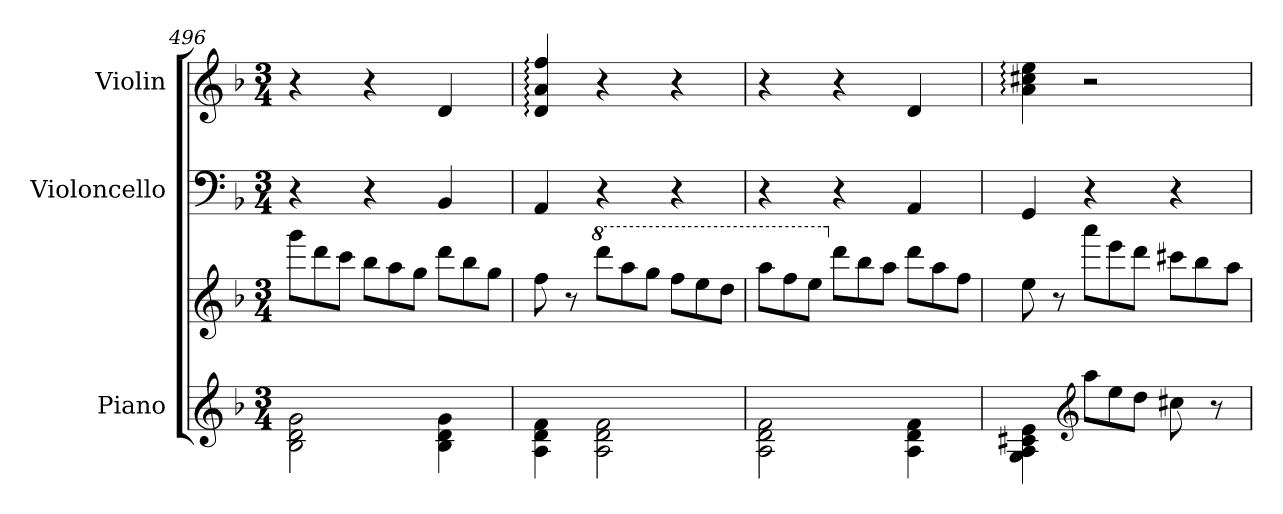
**kern	**kern	**kern	**kern
*part3	*part3	*part2	*part1
*staff4	*staff3	*staff2	*staff1
*I"Piano	*	*I"Violoncello	*I"Violin
*I'Pno	*	*I'Vc	*I'Vln
*clefG2	*clefG2	*clefF4	*clefG2
*k[b-]	*k[b-]	*k[b-]	*k[b-]
*M3/4	*M3/4	*M3/4	*M3/4
*	*Xtuplet	*	*
=496	=496	=496	=496
2B-\ 2d\ 2g\	12ggg\L	4r	4r
.	12ddd\	.	.
.	12ccc\J	.	.
.	12bb-\L	4r	4r
.	12aa\	.	.
.	12gg\J	.	.
4B-\ 4d\ 4g\	12ddd\L	4BB-/	4d/
.	12bb-\	.	.
.	12gg\J	.	.
=497	=497	=497	=497
4A\ 4d\ 4f\	8ff\	4AA/	4d/: 4a/: 4ff/:
.	8r	.	.
*	*8va	*	*
2A\ 2d\ 2f\	12dddd\L	4r	4r
.	12aaa\	.	.
.	12ggg\J	.	.
.	12fff\L	4r	4r
.	12eee\	.	.
.	12ddd\J	.	.
!!LO:LB:g=z
=498	=498	=498	=498
2A\ 2d\ 2f\	12aaa\L	4r	4r
.	12fff\	.	.
.	12eee\J	.	.
*	*X8va	*	*
.	12ddd\L	4r	4r
.	12bb-\	.	.
.	12aa\J	.	.
4A\ 4d\ 4f\	12ddd\L	4AA/	4d/
.	12aa\	.	.
.	12ff\J	.	.
=499	=499	=499	=499
4G\ 4A\ 4c#X\ 4e\	8ee\	4GG/	4a\: 4cc#X\: 4ee\:
.	8r	.	.
*clefG2	*	*	*
*Xtuplet	*	*	*
12aa\L	12aaa\L	4r	2r
12ee\	12eee\	.	.
12dd\J	12ddd\J	.	.
8cc#X\	12ccc#X\L	4r	.
.	12bb-\	.	.
8r	.	.	.
.	12aa\J	.	.
=	=	=	=
*-	*-	*-	*-
